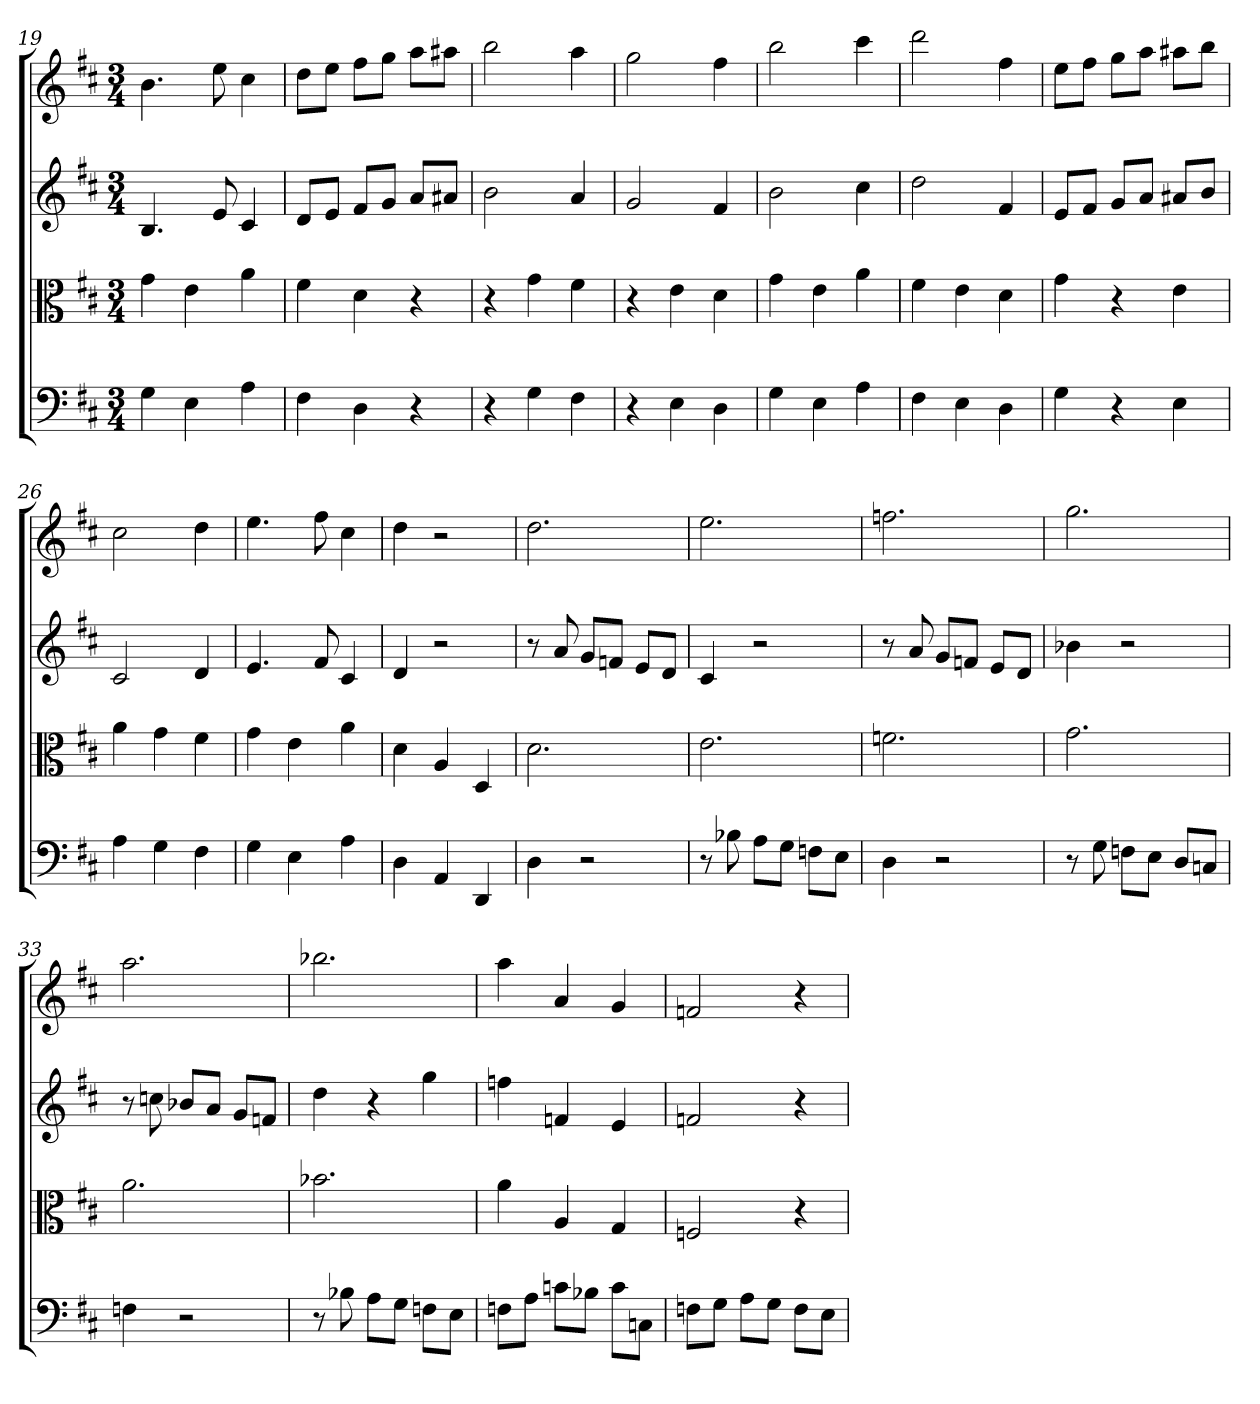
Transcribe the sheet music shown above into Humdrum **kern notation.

**kern	**kern	**kern	**kern
*part4	*part3	*part2	*part1
*staff4	*staff3	*staff2	*staff1
*clefF4	*clefC3	*	*
*k[f#c#]	*k[f#c#]	*k[f#c#]	*k[f#c#]
*D:	*D:	*D:	*D:
*M3/4	*M3/4	*M3/4	*M3/4
=19	=19	=19	=19
4G	4g	4.B	4.b
4E	4e	.	.
.	.	8e	8ee
4A	4a	4c#	4cc#
=20	=20	=20	=20
4F#	4f#	8dL	8ddL
.	.	8eJ	8eeJ
4D	4d	8f#L	8ff#L
.	.	8gJ	8ggJ
4r	4r	8aL	8aaL
.	.	8a#XJ	8aa#XJ
=21	=21	=21	=21
4r	4r	2b	2bb
4G	4g	.	.
4F#	4f#	4a	4aa
=22	=22	=22	=22
4r	4r	2g	2gg
4E	4e	.	.
4D	4d	4f#	4ff#
=23	=23	=23	=23
4G	4g	2b	2bb
4E	4e	.	.
4A	4a	4cc#	4ccc#
=24	=24	=24	=24
4F#	4f#	2dd	2ddd
4E	4e	.	.
4D	4d	4f#	4ff#
=25	=25	=25	=25
4G	4g	8eL	8eeL
.	.	8f#J	8ff#J
4r	4r	8gL	8ggL
.	.	8aJ	8aaJ
4E	4e	8a#XL	8aa#XL
.	.	8bJ	8bbJ
=26	=26	=26	=26
4A	4a	2c#	2cc#
4G	4g	.	.
4F#	4f#	4d	4dd
=27	=27	=27	=27
4G	4g	4.e	4.ee
4E	4e	.	.
.	.	8f#	8ff#
4A	4a	4c#	4cc#
=28	=28	=28	=28
4D	4d	4d	4dd
4AA	4A	2r	2r
4DD	4D	.	.
=29	=29	=29	=29
4D	2.d	8r	2.dd
.	.	8a	.
2r	.	8gL	.
.	.	8fnJ	.
.	.	8eL	.
.	.	8dJ	.
=30	=30	=30	=30
8r	2.e	4c#	2.ee
8B-X	.	.	.
8A\L	.	2r	.
8G\J	.	.	.
8Fn\L	.	.	.
8E\J	.	.	.
=31	=31	=31	=31
4D	2.fn	8r	2.ffn
.	.	8a	.
2r	.	8gL	.
.	.	8fnJ	.
.	.	8eL	.
.	.	8dJ	.
=32	=32	=32	=32
8r	2.g	4b-X	2.gg
8G	.	.	.
8Fn\L	.	2r	.
8E\J	.	.	.
8D/L	.	.	.
8Cn/J	.	.	.
=33	=33	=33	=33
4Fn	2.a	8r	2.aa
.	.	8ccn	.
2r	.	8b-XL	.
.	.	8aJ	.
.	.	8gL	.
.	.	8fnJ	.
=34	=34	=34	=34
8r	2.b-X	4dd	2.bb-X
8B-X	.	.	.
8A\L	.	4r	.
8G\J	.	.	.
8Fn\L	.	4gg	.
8E\J	.	.	.
=35	=35	=35	=35
8Fn\L	4a	4ffn	4aa
8A\J	.	.	.
8cn\L	4A	4fn	4a
8B-X\J	.	.	.
8c\L	4G	4e	4g
8Cn\J	.	.	.
=36	=36	=36	=36
8Fn\L	2Fn	2fn	2fn
8G\J	.	.	.
8A\L	.	.	.
8G\J	.	.	.
8F\L	4r	4r	4r
8E\J	.	.	.
=	=	=	=
*-	*-	*-	*-
